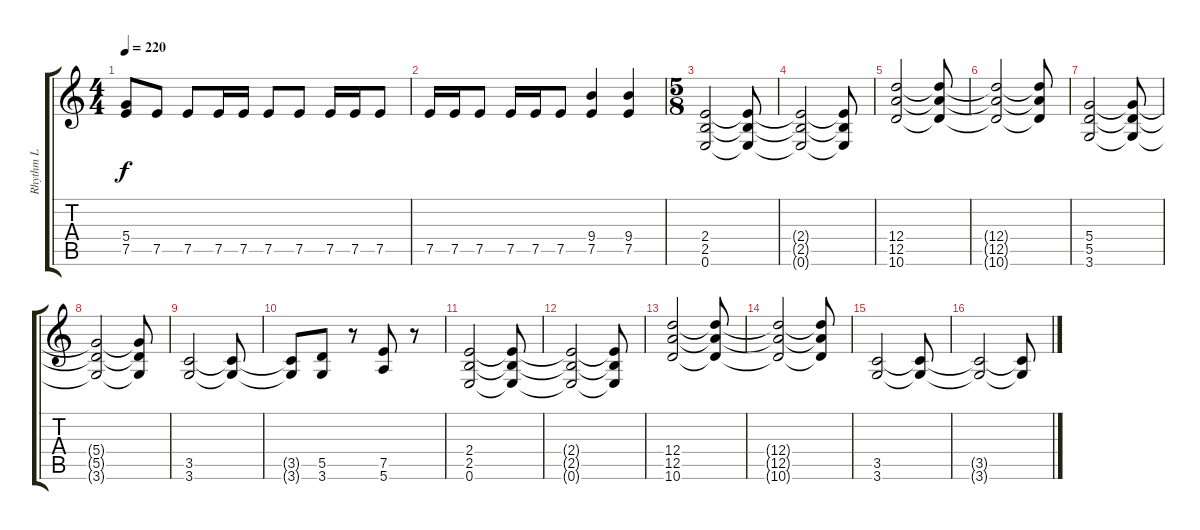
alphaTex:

\track ("Rhythm L" "Rhythm L") {instrument distortionguitar}
\staff {score tabs}
\tuning (E4 B3 G3 D3 A2 E2) {hide}
\ts (4 4)
\tempo 220
\clef g2
\ks c
(5.4 7.5).8{dy f} 7.5.8 7.5.8 7.5.16 7.5.16 7.5.8 7.5.8 7.5.16 7.5.16 7.5.8 |
7.5.16 7.5.16 7.5.8 7.5.16 7.5.16 7.5.8 (9.4 7.5).4 (9.4 7.5).4 |
\ts (5 8)
(2.4 2.5 0.6).2 (2.4{t} 2.5{t} 0.6{t}).8 |
(2.4{t} 2.5{t} 0.6{t}).2 (2.4{t} 2.5{t} 0.6{t}).8 |
(12.4 12.5 10.6).2 (12.4{t} 12.5{t} 10.6{t}).8 |
(12.4{t} 12.5{t} 10.6{t}).2 (12.4{t} 12.5{t} 10.6{t}).8 |
(5.4 5.5 3.6).2 (5.4{t} 5.5{t} 3.6{t}).8 |
(5.4{t} 5.5{t} 3.6{t}).2 (5.4{t} 5.5{t} 3.6{t}).8 |
(3.5 3.6).2 (3.5{t} 3.6{t}).8 |
(3.5{t} 3.6{t}).8 (5.5 3.6).8 r.8 (7.5 5.6).8 r.8 |
(2.4 2.5 0.6).2 (2.4{t} 2.5{t} 0.6{t}).8 |
(2.4{t} 2.5{t} 0.6{t}).2 (2.4{t} 2.5{t} 0.6{t}).8 |
(12.4 12.5 10.6).2 (12.4{t} 12.5{t} 10.6{t}).8 |
(12.4{t} 12.5{t} 10.6{t}).2 (12.4{t} 12.5{t} 10.6{t}).8 |
(3.5 3.6).2 (3.5{t} 3.6{t}).8 |
(3.5{t} 3.6{t}).2 (3.5{t} 3.6{t}).8
